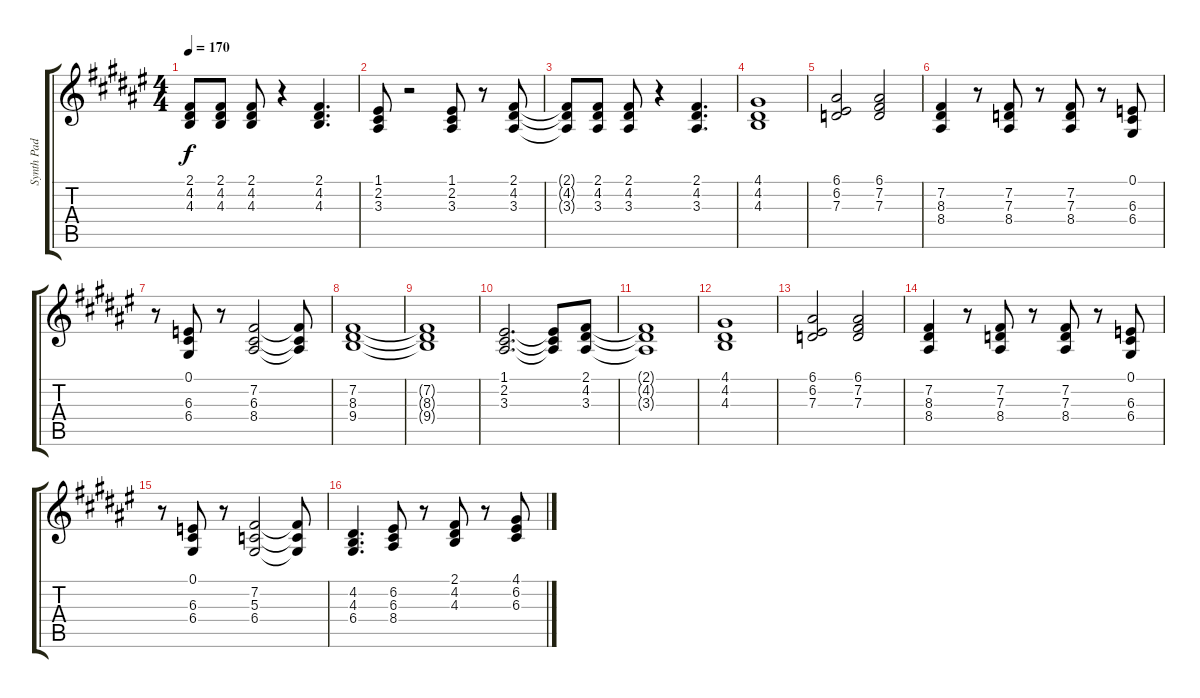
\track ("Synth Pad" "Synth Pad") {instrument pad2warm}
\staff {score tabs}
\tuning (E4 B3 G3 D3 A2 E2) {hide}
\ts (4 4)
\tempo 170
\clef g2
\ks f#
(2.1{t} 4.2{t} 4.3{t}).8{dy f} (2.1 4.2 4.3).8 (2.1 4.2 4.3).8 r.4 (2.1 4.2 4.3).4{d} |
(1.1 2.2 3.3).8 r.2 (1.1 2.2 3.3).8 r.8 (2.1 4.2 3.3).8 |
(2.1{t} 4.2{t} 3.3{t}).8 (2.1 4.2 3.3).8 (2.1 4.2 3.3).8 r.4 (2.1 4.2 3.3).4{d} |
(4.1 4.2 4.3).1 |
(6.1 6.2 7.3).2 (6.1 7.2 7.3).2 |
(7.2 8.3 8.4).4 r.8 (7.2 7.3 8.4).8 r.8 (7.2 7.3 8.4).8 r.8 (0.1 6.3 6.4).8 |
r.8 (0.1 6.3 6.4).8 r.8 (7.2 6.3 8.4).2 (7.2{t} 6.3{t} 8.4{t}).8 |
(7.2 8.3 9.4).1 |
(7.2{t} 8.3{t} 9.4{t}).1 |
(1.1 2.2 3.3).2{d} (1.1{t} 2.2{t} 3.3{t}).8 (2.1 4.2 3.3).8 |
(2.1{t} 4.2{t} 3.3{t}).1 |
(4.1 4.2 4.3).1 |
(6.1 6.2 7.3).2 (6.1 7.2 7.3).2 |
(7.2 8.3 8.4).4 r.8 (7.2 7.3 8.4).8 r.8 (7.2 7.3 8.4).8 r.8 (0.1 6.3 6.4).8 |
r.8 (0.1 6.3 6.4).8 r.8 (7.2 5.3 6.4).2 (7.2{t} 5.3{t} 6.4{t}).8 |
(4.2 4.3 6.4).4{d} (6.2 6.3 8.4).8 r.8 (2.1 4.2 4.3).8 r.8 (4.1 6.2 6.3).8
